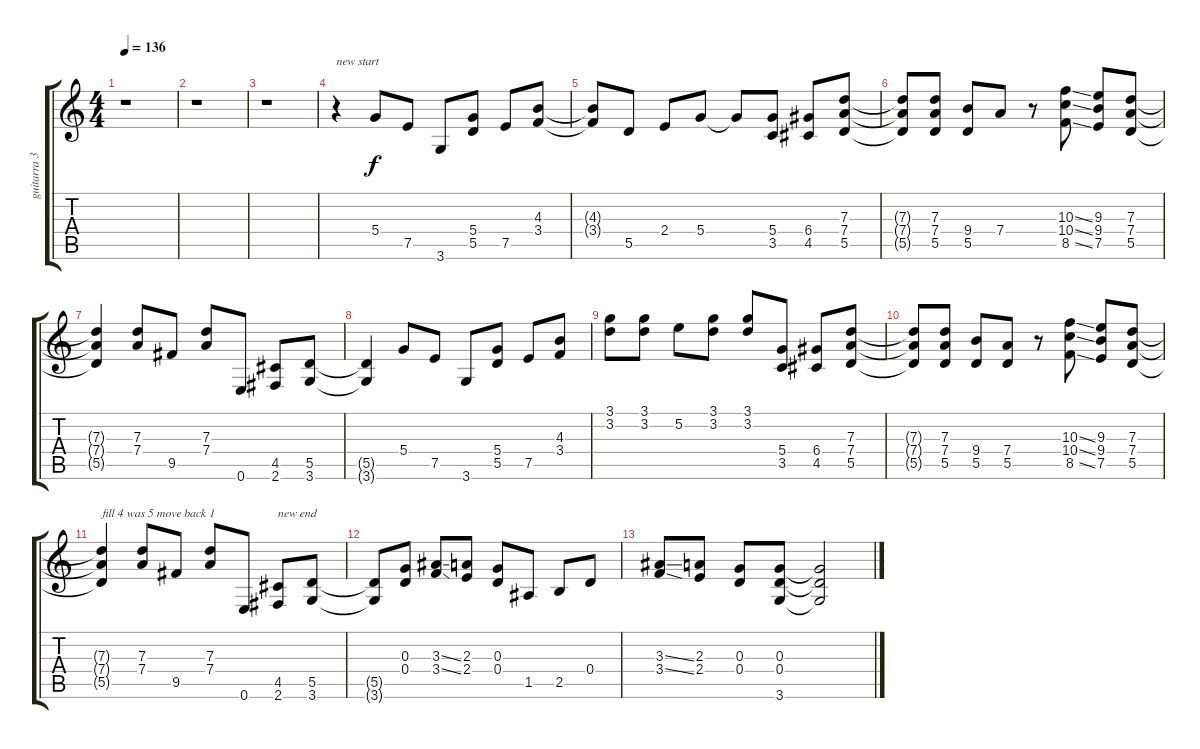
\track ("guitarra 3" "guitarra 3") {instrument electricguitarclean}
\staff {score tabs}
\tuning (E4 B3 G3 D3 A2 E2) {hide}
\ts (4 4)
\tempo 136
\clef g2
\ks c
r.1{dy f} |
r.1 |
r.1 |
r.4{txt "new start"} 5.4.8 7.5.8 3.6.8 (5.4 5.5).8 7.5.8 (4.3 3.4).8 |
(4.3{t} 3.4{t}).8 5.5.8 2.4.8 5.4.8 5.4{t}.8 (5.4 3.5).8 (6.4 4.5).8 (7.3 7.4 5.5).8 |
(7.3{t} 7.4{t} 5.5{t}).8 (7.3 7.4 5.5).8 (9.4 5.5).8 7.4.8 r.8 (10.3{ss} 10.4{ss} 8.5{ss}).8 (9.3 9.4 7.5).8 (7.3 7.4 5.5).8 |
(7.3{t} 7.4{t} 5.5{t}).4 (7.3 7.4).8 9.5.8 (7.3 7.4).8 0.6.8 (4.5 2.6).8 (5.5 3.6).8 |
(5.5{t} 3.6{t}).4 5.4.8 7.5.8 3.6.8 (5.4 5.5).8 7.5.8 (4.3 3.4).8 |
(3.1 3.2).8 (3.1 3.2).8 5.2.8 (3.1 3.2).8 (3.1 3.2).8 (5.4 3.5).8 (6.4 4.5).8 (7.3 7.4 5.5).8 |
(7.3{t} 7.4{t} 5.5{t}).8 (7.3 7.4 5.5).8 (9.4 5.5).8 (7.4 5.5).8 r.8 (10.3{ss} 10.4{ss} 8.5{ss}).8 (9.3 9.4 7.5).8 (7.3 7.4 5.5).8 |
(7.3{t} 7.4{t} 5.5{t}).4{txt "fill 4 was 5 move back 1"} (7.3 7.4).8 9.5.8 (7.3 7.4).8 0.6.8 (4.5 2.6).8{txt "new end"} (5.5 3.6).8 |
(5.5{t} 3.6{t}).8 (0.3 0.4).8 (3.3{ss} 3.4{ss}).8 (2.3 2.4).8 (0.3 0.4).8 1.5.8 2.5.8 0.4.8 |
(3.3{ss} 3.4{ss}).8 (2.3 2.4).8 (0.3 0.4).8 (0.3 0.4 3.6).8 (0.3{t} 0.4{t} 3.6{t}).2
